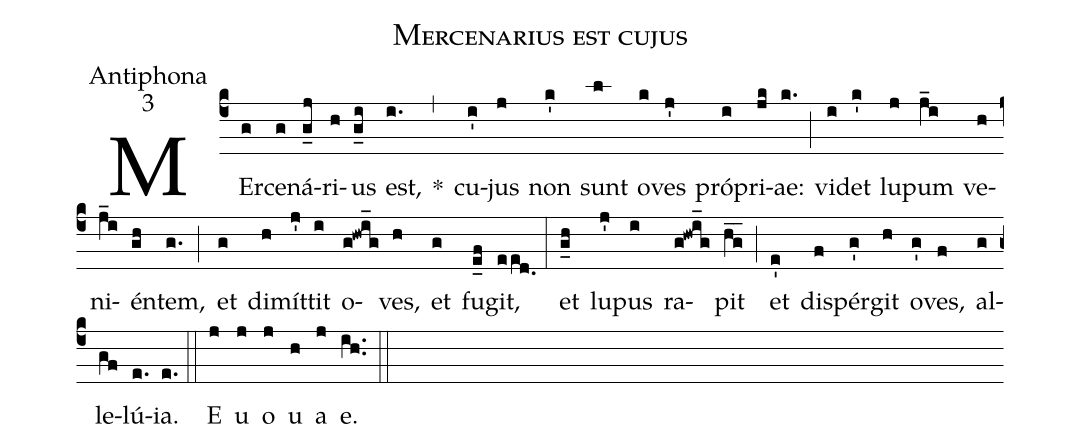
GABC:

name:Mercenarius est cujus;
office-part:Antiphona;
mode:3;
%%
(c4) MEr(g)ce(g)ná(g_j)ri(h)us(g_i) est,(i.) *(,) cu(i')jus(j) non(k') sunt(l) o(k)ves(j') pró(i)pri(jk)ae:(k.) (;) vi(i)det(k') lu(j)pum(j_i) ve(h)ni(j_i)én(gh)tem,(g.) (;) et(g) di(h)mít(j')tit(i) o(g!hwi_g)ves,(h) et(g) fu(e_f)git,(eed.0) (:) et(g_h) lu(j')pus(i) ra(g!hwi_g)pit(hg__) (;) et(e') di(f)spér(g')git(h) o(g')ves,(f) al(g)le(gf)lú(e.)ia.(e.) (::) <eu>E(j) u(j) o(j) u(h) a(j) e.</eu>(ih..) (::)
